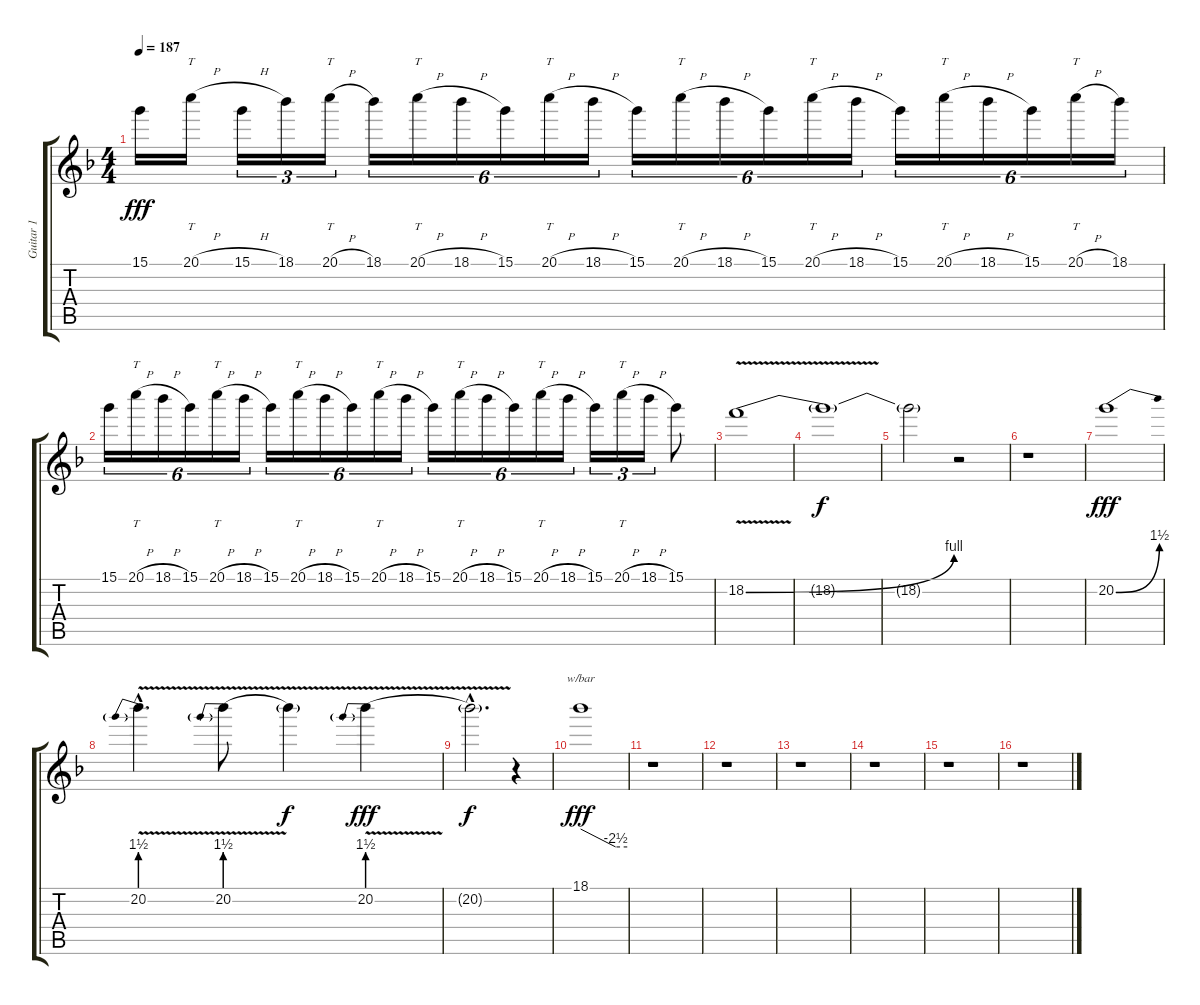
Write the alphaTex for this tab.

\track ("Guitar 1" "Guitar 1") {instrument distortionguitar}
\staff {score tabs}
\tuning (E4 B3 G3 D3 A2 E2) {hide}
\ts (4 4)
\tempo 187
\clef g2
\ks f
15.1.16{dy fff instrument distortionguitar} 20.1{h}.16{tt} 15.1{h}.16{tu (3 2)} 18.1.16{tu (3 2)} 20.1{h}.16{tt tu (3 2)} 18.1.16{tu (6 4)} 20.1{h}.16{tt tu (6 4)} 18.1{h}.16{tu (6 4)} 15.1.16{tu (6 4)} 20.1{h}.16{tt tu (6 4)} 18.1{h}.16{tu (6 4)} 15.1.16{tu (6 4)} 20.1{h}.16{tt tu (6 4)} 18.1{h}.16{tu (6 4)} 15.1.16{tu (6 4)} 20.1{h}.16{tt tu (6 4)} 18.1{h}.16{tu (6 4)} 15.1.16{tu (6 4)} 20.1{h}.16{tt tu (6 4)} 18.1{h}.16{tu (6 4)} 15.1.16{tu (6 4)} 20.1{h}.16{tt tu (6 4)} 18.1.16{tu (6 4)} |
15.1.16{tu (6 4)} 20.1{h}.16{tt tu (6 4)} 18.1{h}.16{tu (6 4)} 15.1.16{tu (6 4)} 20.1{h}.16{tt tu (6 4)} 18.1{h}.16{tu (6 4)} 15.1.16{tu (6 4)} 20.1{h}.16{tt tu (6 4)} 18.1{h}.16{tu (6 4)} 15.1.16{tu (6 4)} 20.1{h}.16{tt tu (6 4)} 18.1{h}.16{tu (6 4)} 15.1.16{tu (6 4)} 20.1{h}.16{tt tu (6 4)} 18.1{h}.16{tu (6 4)} 15.1.16{tu (6 4)} 20.1{h}.16{tt tu (6 4)} 18.1{h}.16{tu (6 4)} 15.1.16{tu (3 2)} 20.1{h}.16{tt tu (3 2)} 18.1{h}.16{tu (3 2)} 15.1.8 |
18.2{be (bend 0 0 60 4) v}.1 |
18.2{t}.1{dy f} |
18.2{t}.2 r.2 |
r.1 |
20.2{be (bend 0 0 60 6)}.1{dy fff} |
20.2{be (prebend 0 6 60 6) v hac}.4{d} 20.2{be (prebend 0 6 60 6) v}.8 20.2{t}.4{dy f} 20.2{be (prebend 0 6 60 6) v}.4{dy fff} |
20.2{hac t}.2{d dy f} r.4 |
18.1.1{tbe (custom default 0 0 45 -10 60 -10) dy fff} |
r.1 |
r.1 |
r.1 |
r.1 |
r.1 |
r.1
